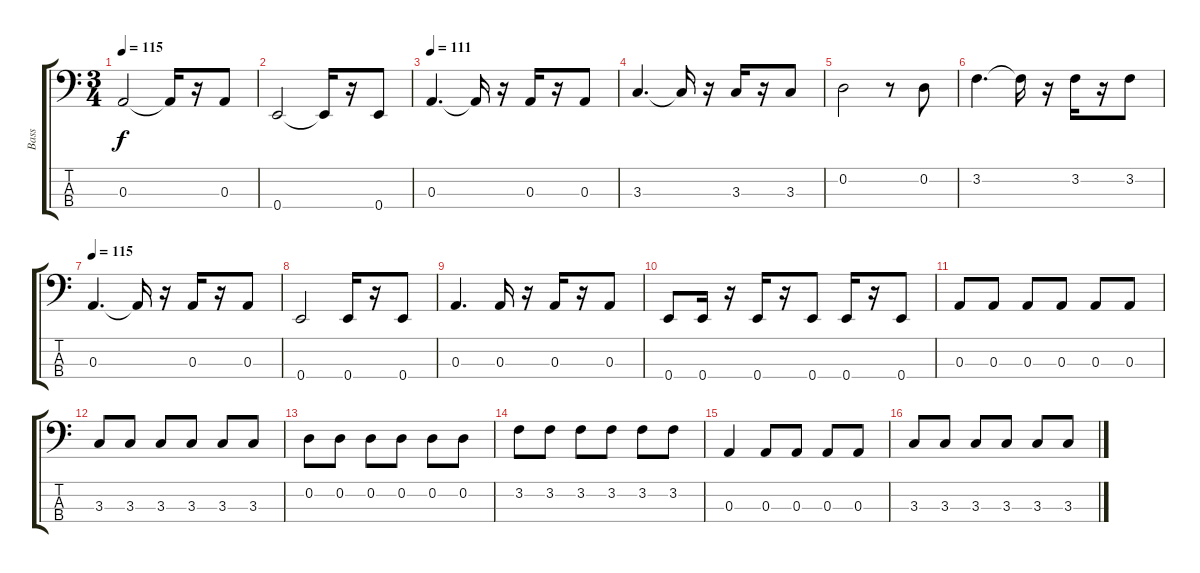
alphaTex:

\track ("Bass" "Bass") {instrument electricbasspick}
\staff {score tabs}
\tuning (G2 D2 A1 E1) {hide}
\ts (3 4)
\tempo 115
\clef f4
\ks c
0.3.2{dy f} 0.3{t}.16 r.16 0.3.8 |
0.4.2 0.4{t}.16 r.16 0.4.8 |
\tempo 111
0.3.4{d} 0.3{t}.16 r.16 0.3.16 r.16 0.3.8 |
3.3.4{d} 3.3{t}.16 r.16 3.3.16 r.16 3.3.8 |
0.2.2 r.8 0.2.8 |
3.2.4{d} 3.2{t}.16 r.16 3.2.16 r.16 3.2.8 |
\tempo 115
0.3.4{d} 0.3{t}.16 r.16 0.3.16 r.16 0.3.8 |
0.4.2 0.4.16 r.16 0.4.8 |
0.3.4{d} 0.3.16 r.16 0.3.16 r.16 0.3.8 |
0.4.8 0.4.16 r.16 0.4.16 r.16 0.4.8 0.4.16 r.16 0.4.8 |
0.3.8 0.3.8 0.3.8 0.3.8 0.3.8 0.3.8 |
3.3.8 3.3.8 3.3.8 3.3.8 3.3.8 3.3.8 |
0.2.8 0.2.8 0.2.8 0.2.8 0.2.8 0.2.8 |
3.2.8 3.2.8 3.2.8 3.2.8 3.2.8 3.2.8 |
0.3.4 0.3.8 0.3.8 0.3.8 0.3.8 |
3.3.8 3.3.8 3.3.8 3.3.8 3.3.8 3.3.8
